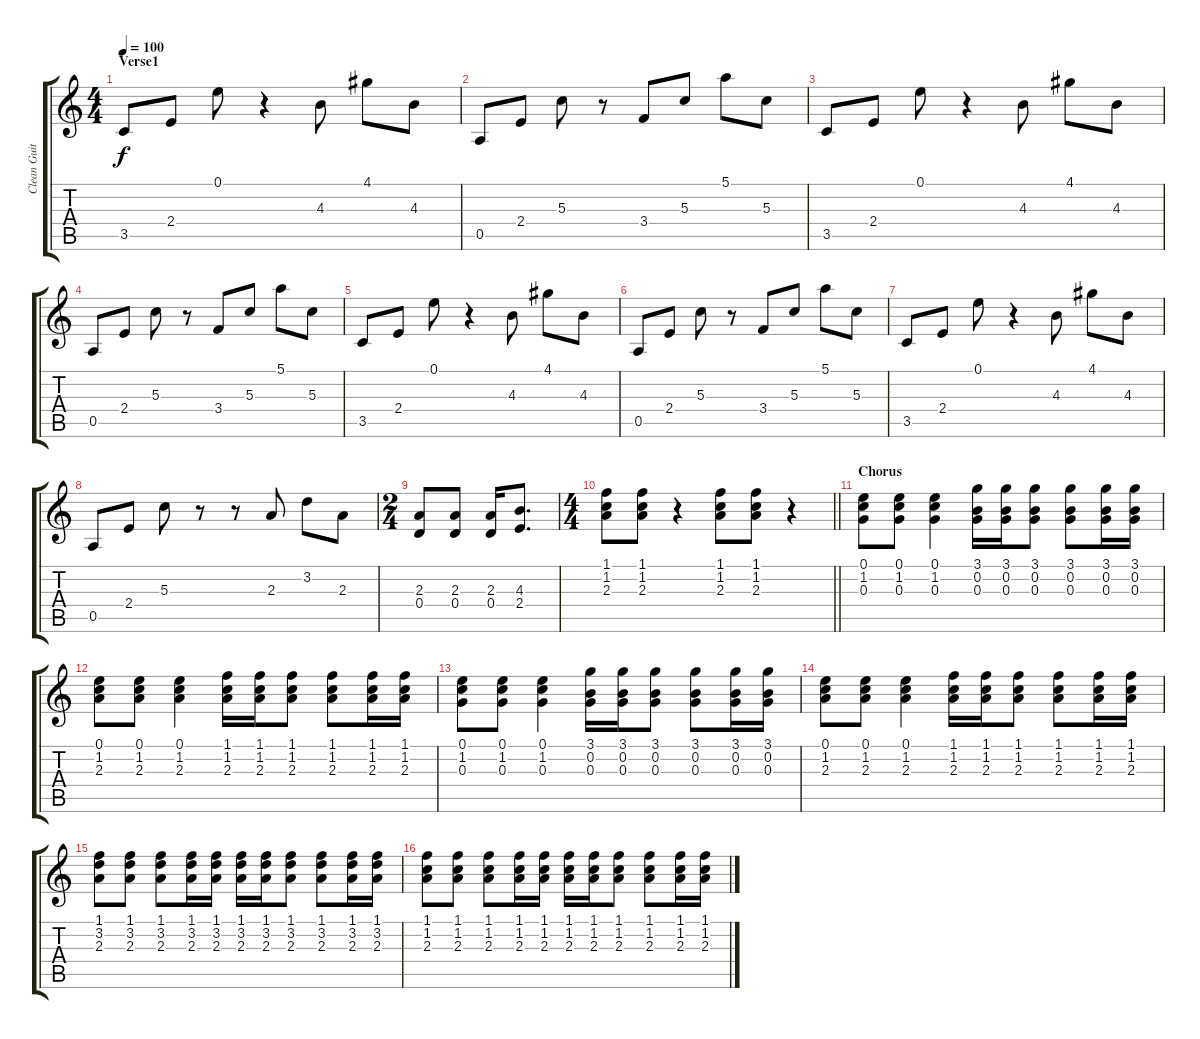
\track ("Clean Guitar" "Clean Guit") {instrument electricguitarclean}
\staff {score tabs}
\tuning (E4 B3 G3 D3 A2 E2) {hide}
\ts (4 4)
\section ("" "Verse1")
\tempo 100
\clef g2
\ks c
3.5.8{dy f instrument electricguitarclean} 2.4.8 0.1.8 r.4 4.3.8 4.1.8 4.3.8 |
0.5.8 2.4.8 5.3.8 r.8 3.4.8 5.3.8 5.1.8 5.3.8 |
3.5.8 2.4.8 0.1.8 r.4 4.3.8 4.1.8 4.3.8 |
0.5.8 2.4.8 5.3.8 r.8 3.4.8 5.3.8 5.1.8 5.3.8 |
3.5.8 2.4.8 0.1.8 r.4 4.3.8 4.1.8 4.3.8 |
0.5.8 2.4.8 5.3.8 r.8 3.4.8 5.3.8 5.1.8 5.3.8 |
3.5.8 2.4.8 0.1.8 r.4 4.3.8 4.1.8 4.3.8 |
0.5.8 2.4.8 5.3.8 r.8 r.8 2.3.8 3.2.8 2.3.8 |
\ts (2 4)
(2.3 0.4).8 (2.3 0.4).8 (2.3 0.4).16 (4.3 2.4).8{d} |
\ts (4 4)
\barLineRight lightlight
(1.1 1.2 2.3).8 (1.1 1.2 2.3).8 r.4 (1.1 1.2 2.3).8 (1.1 1.2 2.3).8 r.4 |
\section ("" "Chorus")
(0.1 1.2 0.3).8 (0.1 1.2 0.3).8 (0.1 1.2 0.3).4 (3.1 0.2 0.3).16 (3.1 0.2 0.3).16 (3.1 0.2 0.3).8 (3.1 0.2 0.3).8 (3.1 0.2 0.3).16 (3.1 0.2 0.3).16 |
(0.1 1.2 2.3).8 (0.1 1.2 2.3).8 (0.1 1.2 2.3).4 (1.1 1.2 2.3).16 (1.1 1.2 2.3).16 (1.1 1.2 2.3).8 (1.1 1.2 2.3).8 (1.1 1.2 2.3).16 (1.1 1.2 2.3).16 |
(0.1 1.2 0.3).8 (0.1 1.2 0.3).8 (0.1 1.2 0.3).4 (3.1 0.2 0.3).16 (3.1 0.2 0.3).16 (3.1 0.2 0.3).8 (3.1 0.2 0.3).8 (3.1 0.2 0.3).16 (3.1 0.2 0.3).16 |
(0.1 1.2 2.3).8 (0.1 1.2 2.3).8 (0.1 1.2 2.3).4 (1.1 1.2 2.3).16 (1.1 1.2 2.3).16 (1.1 1.2 2.3).8 (1.1 1.2 2.3).8 (1.1 1.2 2.3).16 (1.1 1.2 2.3).16 |
(1.1 3.2 2.3).8 (1.1 3.2 2.3).8 (1.1 3.2 2.3).8 (1.1 3.2 2.3).16 (1.1 3.2 2.3).16 (1.1 3.2 2.3).16 (1.1 3.2 2.3).16 (1.1 3.2 2.3).8 (1.1 3.2 2.3).8 (1.1 3.2 2.3).16 (1.1 3.2 2.3).16 |
(1.1 1.2 2.3).8 (1.1 1.2 2.3).8 (1.1 1.2 2.3).8 (1.1 1.2 2.3).16 (1.1 1.2 2.3).16 (1.1 1.2 2.3).16 (1.1 1.2 2.3).16 (1.1 1.2 2.3).8 (1.1 1.2 2.3).8 (1.1 1.2 2.3).16 (1.1 1.2 2.3).16
